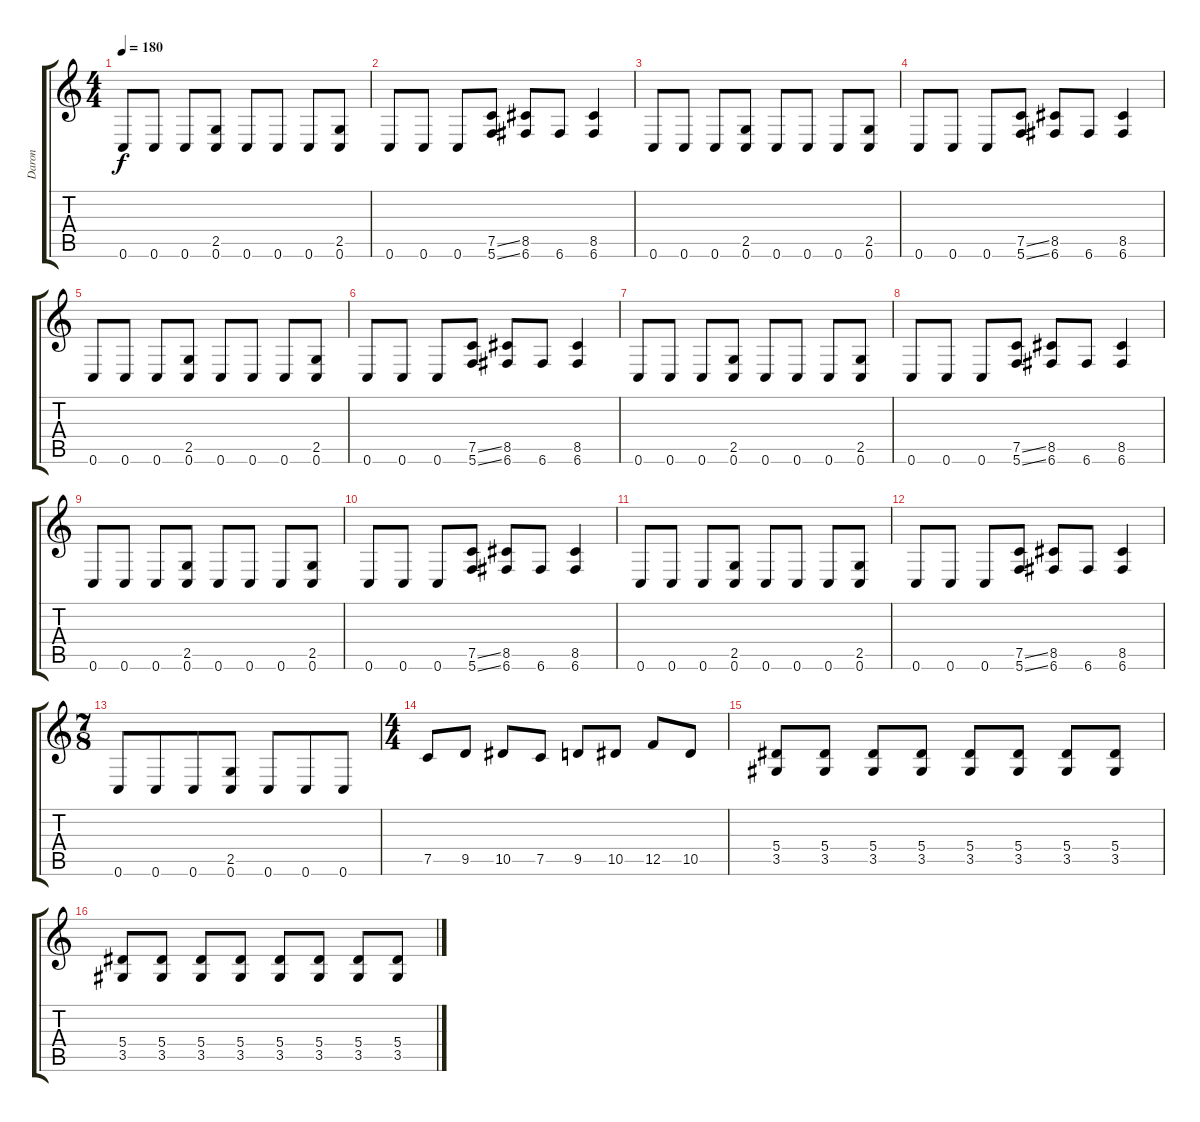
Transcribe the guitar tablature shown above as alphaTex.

\track ("Daron" "Daron") {instrument distortionguitar}
\staff {score tabs}
\tuning (C4 G3 Eb3 Bb2 F2 C2) {hide}
\ts (4 4)
\tempo 180
\clef g2
\ks c
0.6.8{dy f} 0.6.8 0.6.8 (2.5 0.6).8 0.6.8 0.6.8 0.6.8 (2.5 0.6).8 |
0.6.8 0.6.8 0.6.8 (7.5{ss} 5.6{ss}).8 (8.5 6.6).8 6.6.8 (8.5 6.6).4 |
0.6.8 0.6.8 0.6.8 (2.5 0.6).8 0.6.8 0.6.8 0.6.8 (2.5 0.6).8 |
0.6.8 0.6.8 0.6.8 (7.5{ss} 5.6{ss}).8 (8.5 6.6).8 6.6.8 (8.5 6.6).4 |
0.6.8 0.6.8 0.6.8 (2.5 0.6).8 0.6.8 0.6.8 0.6.8 (2.5 0.6).8 |
0.6.8 0.6.8 0.6.8 (7.5{ss} 5.6{ss}).8 (8.5 6.6).8 6.6.8 (8.5 6.6).4 |
0.6.8 0.6.8 0.6.8 (2.5 0.6).8 0.6.8 0.6.8 0.6.8 (2.5 0.6).8 |
0.6.8 0.6.8 0.6.8 (7.5{ss} 5.6{ss}).8 (8.5 6.6).8 6.6.8 (8.5 6.6).4 |
0.6.8 0.6.8 0.6.8 (2.5 0.6).8 0.6.8 0.6.8 0.6.8 (2.5 0.6).8 |
0.6.8 0.6.8 0.6.8 (7.5{ss} 5.6{ss}).8 (8.5 6.6).8 6.6.8 (8.5 6.6).4 |
0.6.8 0.6.8 0.6.8 (2.5 0.6).8 0.6.8 0.6.8 0.6.8 (2.5 0.6).8 |
0.6.8 0.6.8 0.6.8 (7.5{ss} 5.6{ss}).8 (8.5 6.6).8 6.6.8 (8.5 6.6).4 |
\ts (7 8)
0.6.8 0.6.8 0.6.8 (2.5 0.6).8 0.6.8 0.6.8 0.6.8 |
\ts (4 4)
7.5.8 9.5.8 10.5.8 7.5.8 9.5.8 10.5.8 12.5.8 10.5.8 |
(5.4 3.5).8 (5.4 3.5).8 (5.4 3.5).8 (5.4 3.5).8 (5.4 3.5).8 (5.4 3.5).8 (5.4 3.5).8 (5.4 3.5).8 |
(5.4 3.5).8 (5.4 3.5).8 (5.4 3.5).8 (5.4 3.5).8 (5.4 3.5).8 (5.4 3.5).8 (5.4 3.5).8 (5.4 3.5).8
